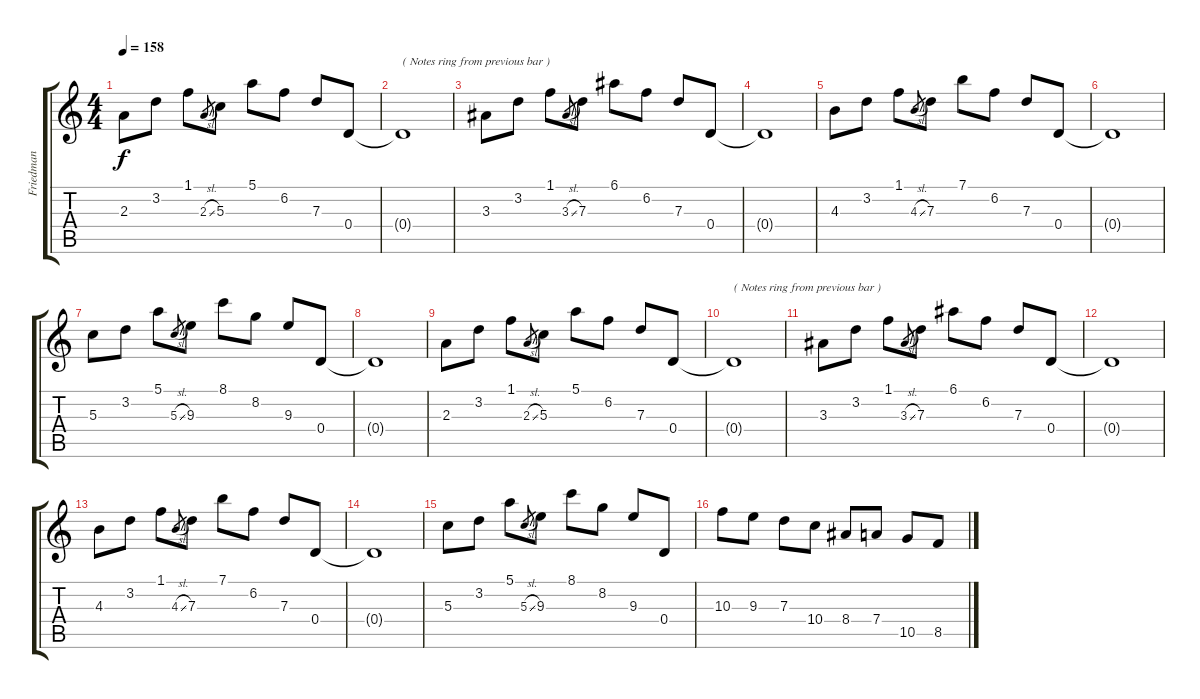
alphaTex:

\track ("Friedman" "Friedman") {instrument distortionguitar}
\staff {score tabs}
\tuning (E4 B3 G3 D3 A2 E2) {hide}
\ts (4 4)
\tempo 158
\clef g2
\ks c
2.3.8{dy f} 3.2.8 1.1.8 2.3{sl}.8{gr} 5.3.8 5.1.8 6.2.8 7.3.8 0.4.8 |
0.4{t}.1{txt "( Notes ring from previous bar )"} |
3.3.8 3.2.8 1.1.8 3.3{sl}.8{gr} 7.3.8 6.1.8 6.2.8 7.3.8 0.4.8 |
0.4{t}.1 |
4.3.8 3.2.8 1.1.8 4.3{sl}.8{gr} 7.3.8 7.1.8 6.2.8 7.3.8 0.4.8 |
0.4{t}.1 |
5.3.8 3.2.8 5.1.8 5.3{sl}.8{gr} 9.3.8 8.1.8 8.2.8 9.3.8 0.4.8 |
0.4{t}.1 |
2.3.8 3.2.8 1.1.8 2.3{sl}.8{gr} 5.3.8 5.1.8 6.2.8 7.3.8 0.4.8 |
0.4{t}.1{txt "( Notes ring from previous bar )"} |
3.3.8 3.2.8 1.1.8 3.3{sl}.8{gr} 7.3.8 6.1.8 6.2.8 7.3.8 0.4.8 |
0.4{t}.1 |
4.3.8 3.2.8 1.1.8 4.3{sl}.8{gr} 7.3.8 7.1.8 6.2.8 7.3.8 0.4.8 |
0.4{t}.1 |
5.3.8 3.2.8 5.1.8 5.3{sl}.8{gr} 9.3.8 8.1.8 8.2.8 9.3.8 0.4.8 |
10.3.8 9.3.8 7.3.8 10.4.8 8.4.8 7.4.8 10.5.8 8.5.8
